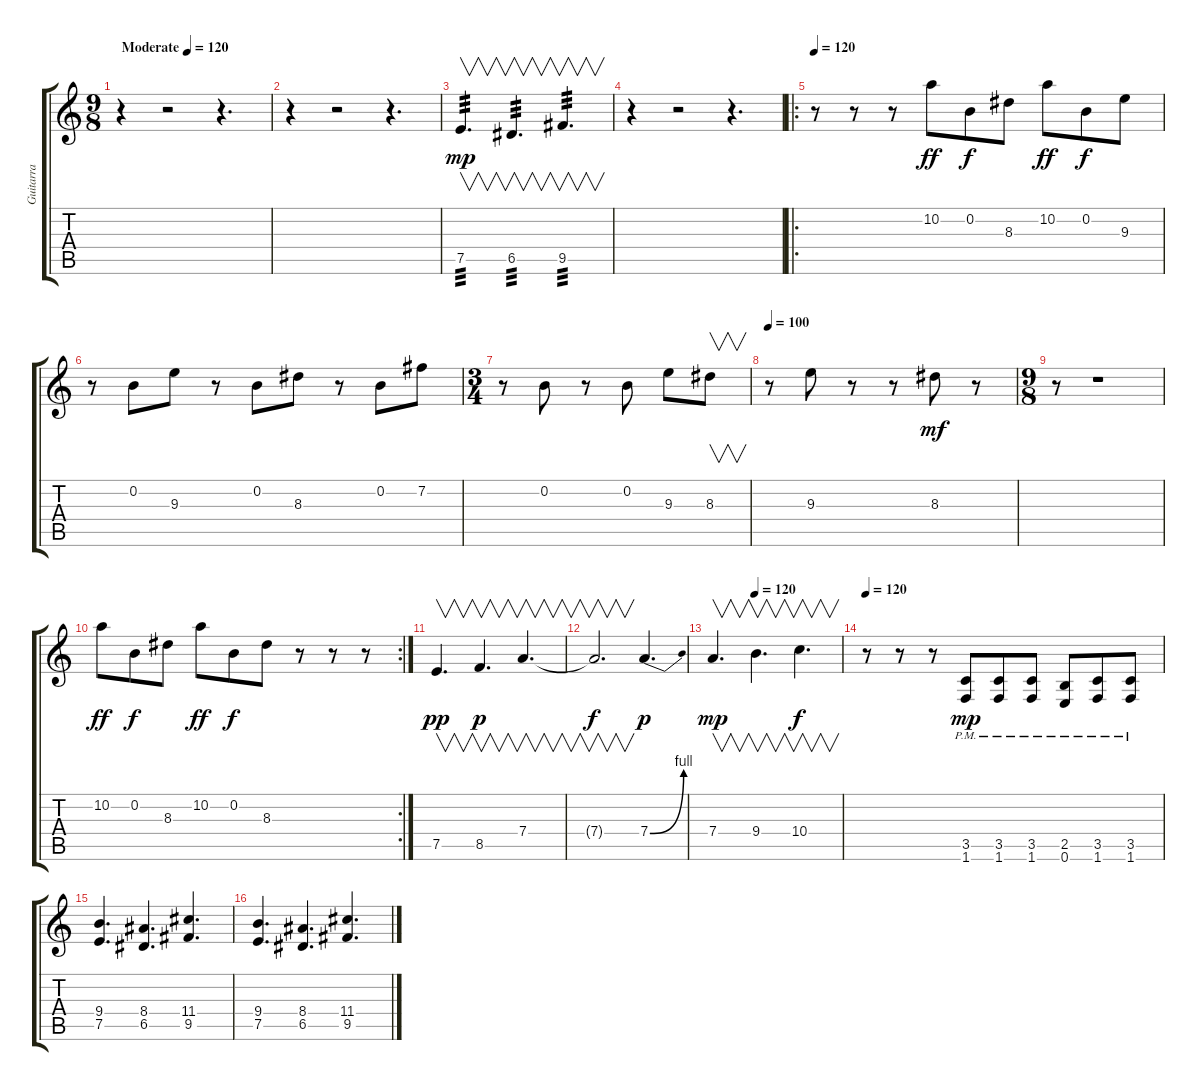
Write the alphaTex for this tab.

\track ("Guitarra" "Guitarra") {instrument overdrivenguitar}
\staff {score tabs}
\tuning (E4 B3 G3 D3 A2 E2) {hide}
\ts (9 8)
\tempo (120 "Moderate")
\clef g2
\ks c
r.4{dy mp instrument overdrivenguitar} r.2 r.4{d} |
r.4 r.2 r.4{d} |
7.5.4{v d tp 3} 6.5.4{v d tp 3} 9.5.4{v d tp 3} |
r.4 r.2 r.4{d} |
\ro
\tempo 120
r.8 r.8 r.8 10.2.8{dy ff} 0.2.8{dy f} 8.3.8 10.2.8{dy ff} 0.2.8{dy f} 9.3.8 |
r.8 0.2.8 9.3.8 r.8 0.2.8 8.3.8 r.8 0.2.8 7.2.8 |
\ts (3 4)
r.8 0.2.8 r.8 0.2.8 9.3.8 8.3.8{v} |
\tempo 100
r.8 9.3.8 r.8 r.8 8.3.8{dy mf} r.8 |
\ts (9 8)
r.8 r.1 |
\rc 2
10.2.8{dy ff} 0.2.8{dy f} 8.3.8 10.2.8{dy ff} 0.2.8{dy f} 8.3.8 r.8 r.8 r.8 |
7.5.4{v d dy pp} 8.5.4{v d dy p} 7.4.4{v d} |
7.4{t}.2{v d dy f} 7.4{be (bend 0 0 60 4)}.4{d dy p} |
\tempo (120 0.3333333333333333)
7.4.4{v d dy mp} 9.4.4{v d} 10.4.4{v d dy f} |
\tempo 120
r.8 r.8 r.8 (3.5{pm} 1.6{pm}).8{dy mp} (3.5{pm} 1.6{pm}).8 (3.5{pm} 1.6{pm}).8 (2.5{pm} 0.6{pm}).8 (3.5{pm} 1.6{pm}).8 (3.5{pm} 1.6{pm}).8 |
(9.4 7.5).4{d} (8.4 6.5).4{d} (11.4 9.5).4{d} |
(9.4 7.5).4{d} (8.4 6.5).4{d} (11.4 9.5).4{d}
